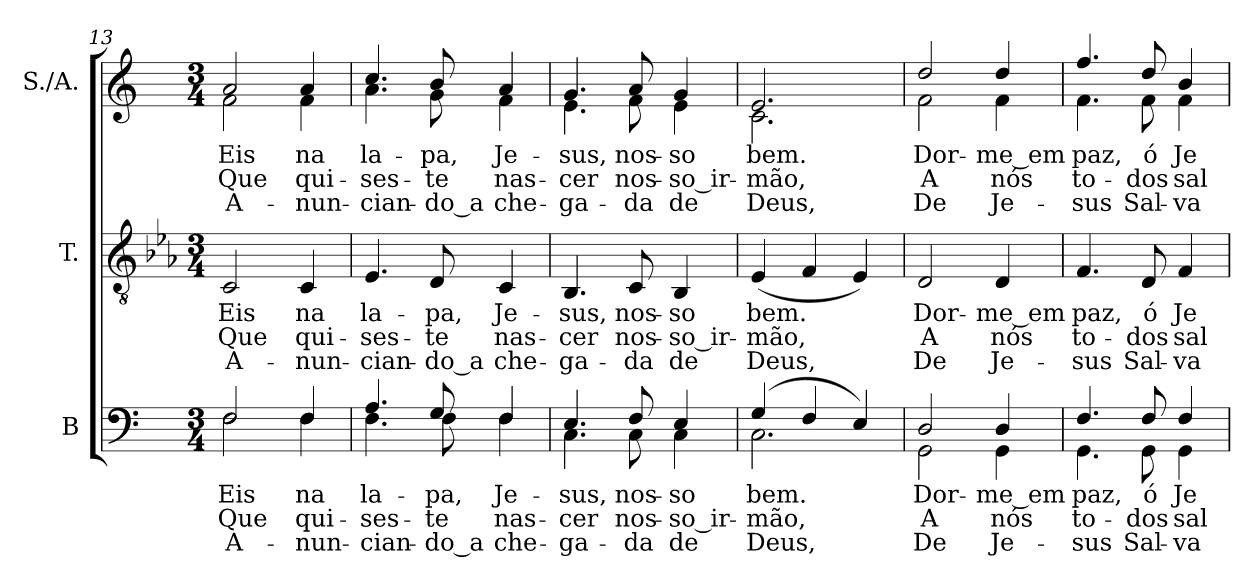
**kern	**text	**text	**text	**kern	**text	**text	**text	**kern	**text	**text	**text
*part3	*part3	*part3	*part3	*part2	*part2	*part2	*part2	*part1	*part1	*part1	*part1
*staff3	*staff3	*staff3	*staff3	*staff2	*staff2	*staff2	*staff2	*staff1	*staff1	*staff1	*staff1
*I"B	*	*	*	*I"T.	*	*	*	*I"S./A.	*	*	*
!!LO:PB:g=z
*clefF4	*	*	*	*clefGv2	*	*	*	*clefG2	*	*	*
*	*	*	*	*ITrd2c3	*	*	*	*	*	*	*
*k[]	*	*	*	*k[]	*	*	*	*k[]	*	*	*
*C:	*	*	*	*C:	*	*	*	*C:	*	*	*
*M3/4	*	*	*	*M3/4	*	*	*	*M3/4	*	*	*
=13	=13	=13	=13	=13	=13	=13	=13	=13	=13	=13	=13
!	!LO:LY:b:color=#000000	!LO:LY:b:color=#000000	!LO:LY:b:color=#000000	!	!	!	!	!	!	!	!
*^	*	*	*	*	*	*	*	*	*	*	*
!	!	!	!	!	!	!LO:LY:b:color=#000000	!LO:LY:b:color=#000000	!LO:LY:b:color=#000000	!	!	!	!
!	!	!	!	!	!	!	!	!	!	!LO:LY:b:color=#000000	!LO:LY:b:color=#000000	!LO:LY:b:color=#000000
*	*	*	*	*	*	*	*	*	*^	*	*	*
2Fi/	2Fi\	Eis	Que	A-	2AAi/	Eis	Que	A-	2ai/	2fi\	Eis	Que	A-
!	!	!LO:LY:b:color=#000000	!LO:LY:b:color=#000000	!LO:LY:b:color=#000000	!	!	!	!	!	!	!	!	!
!	!	!	!	!	!	!LO:LY:b:color=#000000	!LO:LY:b:color=#000000	!LO:LY:b:color=#000000	!	!	!	!	!
!	!	!	!	!	!	!	!	!	!	!	!LO:LY:b:color=#000000	!LO:LY:b:color=#000000	!LO:LY:b:color=#000000
4Fi/	4Fi\	na	qui-	-nun-	4AAi/	na	qui-	-nun-	4ai/	4fi\	na	qui-	-nun-
=14	=14	=14	=14	=14	=14	=14	=14	=14	=14	=14	=14	=14	=14
!	!	!LO:LY:b:color=#000000	!LO:LY:b:color=#000000	!LO:LY:b:color=#000000	!	!	!	!	!	!	!	!	!
!	!	!	!	!	!	!LO:LY:b:color=#000000	!LO:LY:b:color=#000000	!LO:LY:b:color=#000000	!	!	!	!	!
!	!	!	!	!	!	!	!	!	!	!	!LO:LY:b:color=#000000	!LO:LY:b:color=#000000	!LO:LY:b:color=#000000
4.Ai/	4.Fi\	la-	-ses-	-cian-	4.Ci/	la-	-ses-	-cian-	4.cci/	4.ai\	la-	-ses-	-cian-
!	!	!LO:LY:b:color=#000000	!LO:LY:b:color=#000000	!LO:LY:b:color=#000000	!	!	!	!	!	!	!	!	!
!	!	!	!	!	!	!LO:LY:b:color=#000000	!LO:LY:b:color=#000000	!LO:LY:b:color=#000000	!	!	!	!	!
!	!	!	!	!	!	!	!	!	!	!	!LO:LY:b:color=#000000	!LO:LY:b:color=#000000	!LO:LY:b:color=#000000
8Gi/	8Fi\	-pa,	-te	-do_a	8BBi/	-pa,	-te	-do_a	8bi/	8gi\	-pa,	-te	-do_a
!	!	!LO:LY:b:color=#000000	!LO:LY:b:color=#000000	!LO:LY:b:color=#000000	!	!	!	!	!	!	!	!	!
!	!	!	!	!	!	!LO:LY:b:color=#000000	!LO:LY:b:color=#000000	!LO:LY:b:color=#000000	!	!	!	!	!
!	!	!	!	!	!	!	!	!	!	!	!LO:LY:b:color=#000000	!LO:LY:b:color=#000000	!LO:LY:b:color=#000000
4Fi/	4Fi\	Je-	nas-	che-	4AAi/	Je-	nas-	che-	4ai/	4fi\	Je-	nas-	che-
=15	=15	=15	=15	=15	=15	=15	=15	=15	=15	=15	=15	=15	=15
!	!	!LO:LY:b:color=#000000	!LO:LY:b:color=#000000	!LO:LY:b:color=#000000	!	!	!	!	!	!	!	!	!
!	!	!	!	!	!	!LO:LY:b:color=#000000	!LO:LY:b:color=#000000	!LO:LY:b:color=#000000	!	!	!	!	!
!	!	!	!	!	!	!	!	!	!	!	!LO:LY:b:color=#000000	!LO:LY:b:color=#000000	!LO:LY:b:color=#000000
4.Ei/	4.Ci\	-sus,	-cer	-ga-	4.GGi/	-sus,	-cer	-ga-	4.gi/	4.ei\	-sus,	-cer	-ga-
!	!	!LO:LY:b:color=#000000	!LO:LY:b:color=#000000	!LO:LY:b:color=#000000	!	!	!	!	!	!	!	!	!
!	!	!	!	!	!	!LO:LY:b:color=#000000	!LO:LY:b:color=#000000	!LO:LY:b:color=#000000	!	!	!	!	!
!	!	!	!	!	!	!	!	!	!	!	!LO:LY:b:color=#000000	!LO:LY:b:color=#000000	!LO:LY:b:color=#000000
8Fi/	8Ci\	nos-	nos-	-da	8AAi/	nos-	nos-	-da	8ai/	8fi\	nos-	nos-	-da
!	!	!LO:LY:b:color=#000000	!LO:LY:b:color=#000000	!LO:LY:b:color=#000000	!	!	!	!	!	!	!	!	!
!	!	!	!	!	!	!LO:LY:b:color=#000000	!LO:LY:b:color=#000000	!LO:LY:b:color=#000000	!	!	!	!	!
!	!	!	!	!	!	!	!	!	!	!	!LO:LY:b:color=#000000	!LO:LY:b:color=#000000	!LO:LY:b:color=#000000
4Ei/	4Ci\	-so	-so_ir-	de	4GGi/	-so	-so_ir-	de	4gi/	4ei\	-so	-so_ir-	de
=16	=16	=16	=16	=16	=16	=16	=16	=16	=16	=16	=16	=16	=16
!	!	!LO:LY:b:color=#000000	!LO:LY:b:color=#000000	!LO:LY:b:color=#000000	!	!	!	!	!	!	!	!	!
!	!	!	!	!	!	!LO:LY:b:color=#000000	!LO:LY:b:color=#000000	!LO:LY:b:color=#000000	!	!	!	!	!
!	!	!	!	!	!	!	!	!	!	!	!LO:LY:b:color=#000000	!LO:LY:b:color=#000000	!LO:LY:b:color=#000000
(4Gi/	2.Ci\	bem.	-mão,	Deus,	(4Ci/	bem.	-mão,	Deus,	2.ei/	2.ci\	bem.	-mão,	Deus,
4Fi/	.	.	.	.	4Di/	.	.	.	.	.	.	.	.
4Ei/)	.	.	.	.	4Ci/)	.	.	.	.	.	.	.	.
=17	=17	=17	=17	=17	=17	=17	=17	=17	=17	=17	=17	=17	=17
!	!	!LO:LY:b:color=#000000	!LO:LY:b:color=#000000	!LO:LY:b:color=#000000	!	!	!	!	!	!	!	!	!
!	!	!	!	!	!	!LO:LY:b:color=#000000	!LO:LY:b:color=#000000	!LO:LY:b:color=#000000	!	!	!	!	!
!	!	!	!	!	!	!	!	!	!	!	!LO:LY:b:color=#000000	!LO:LY:b:color=#000000	!LO:LY:b:color=#000000
2Di/	2GGi\	Dor-	A	De	2BBi/	Dor-	A	De	2ddi/	2fi\	Dor-	A	De
!	!	!LO:LY:b:color=#000000	!LO:LY:b:color=#000000	!LO:LY:b:color=#000000	!	!	!	!	!	!	!	!	!
!	!	!	!	!	!	!LO:LY:b:color=#000000	!LO:LY:b:color=#000000	!LO:LY:b:color=#000000	!	!	!	!	!
!	!	!	!	!	!	!	!	!	!	!	!LO:LY:b:color=#000000	!LO:LY:b:color=#000000	!LO:LY:b:color=#000000
4Di/	4GGi\	-me_em	nós	Je-	4BBi/	-me_em	nós	Je-	4ddi/	4fi\	-me_em	nós	Je-
=18	=18	=18	=18	=18	=18	=18	=18	=18	=18	=18	=18	=18	=18
!	!	!LO:LY:b:color=#000000	!LO:LY:b:color=#000000	!LO:LY:b:color=#000000	!	!	!	!	!	!	!	!	!
!	!	!	!	!	!	!LO:LY:b:color=#000000	!LO:LY:b:color=#000000	!LO:LY:b:color=#000000	!	!	!	!	!
!	!	!	!	!	!	!	!	!	!	!	!LO:LY:b:color=#000000	!LO:LY:b:color=#000000	!LO:LY:b:color=#000000
4.Fi/	4.GGi\	paz,	to-	-sus	4.Di/	paz,	to-	-sus	4.ffi/	4.fi\	paz,	to-	-sus
!	!	!LO:LY:b:color=#000000	!LO:LY:b:color=#000000	!LO:LY:b:color=#000000	!	!	!	!	!	!	!	!	!
!	!	!	!	!	!	!LO:LY:b:color=#000000	!LO:LY:b:color=#000000	!LO:LY:b:color=#000000	!	!	!	!	!
!	!	!	!	!	!	!	!	!	!	!	!LO:LY:b:color=#000000	!LO:LY:b:color=#000000	!LO:LY:b:color=#000000
8Fi/	8GGi\	ó	-dos	Sal-	8BBi/	ó	-dos	Sal-	8ddi/	8fi\	ó	-dos	Sal-
!	!	!LO:LY:b:color=#000000	!LO:LY:b:color=#000000	!LO:LY:b:color=#000000	!	!	!	!	!	!	!	!	!
!	!	!	!	!	!	!LO:LY:b:color=#000000	!LO:LY:b:color=#000000	!LO:LY:b:color=#000000	!	!	!	!	!
!	!	!	!	!	!	!	!	!	!	!	!LO:LY:b:color=#000000	!LO:LY:b:color=#000000	!LO:LY:b:color=#000000
4Fi/	4GGi\	Je-	sal-	-va-	4Di/	Je-	sal-	-va-	4bi/	4fi\	Je-	sal-	-va-
*v	*v	*	*	*	*	*	*	*	*v	*v	*	*	*
=	=	=	=	=	=	=	=	=	=	=	=
*-	*-	*-	*-	*-	*-	*-	*-	*-	*-	*-	*-
